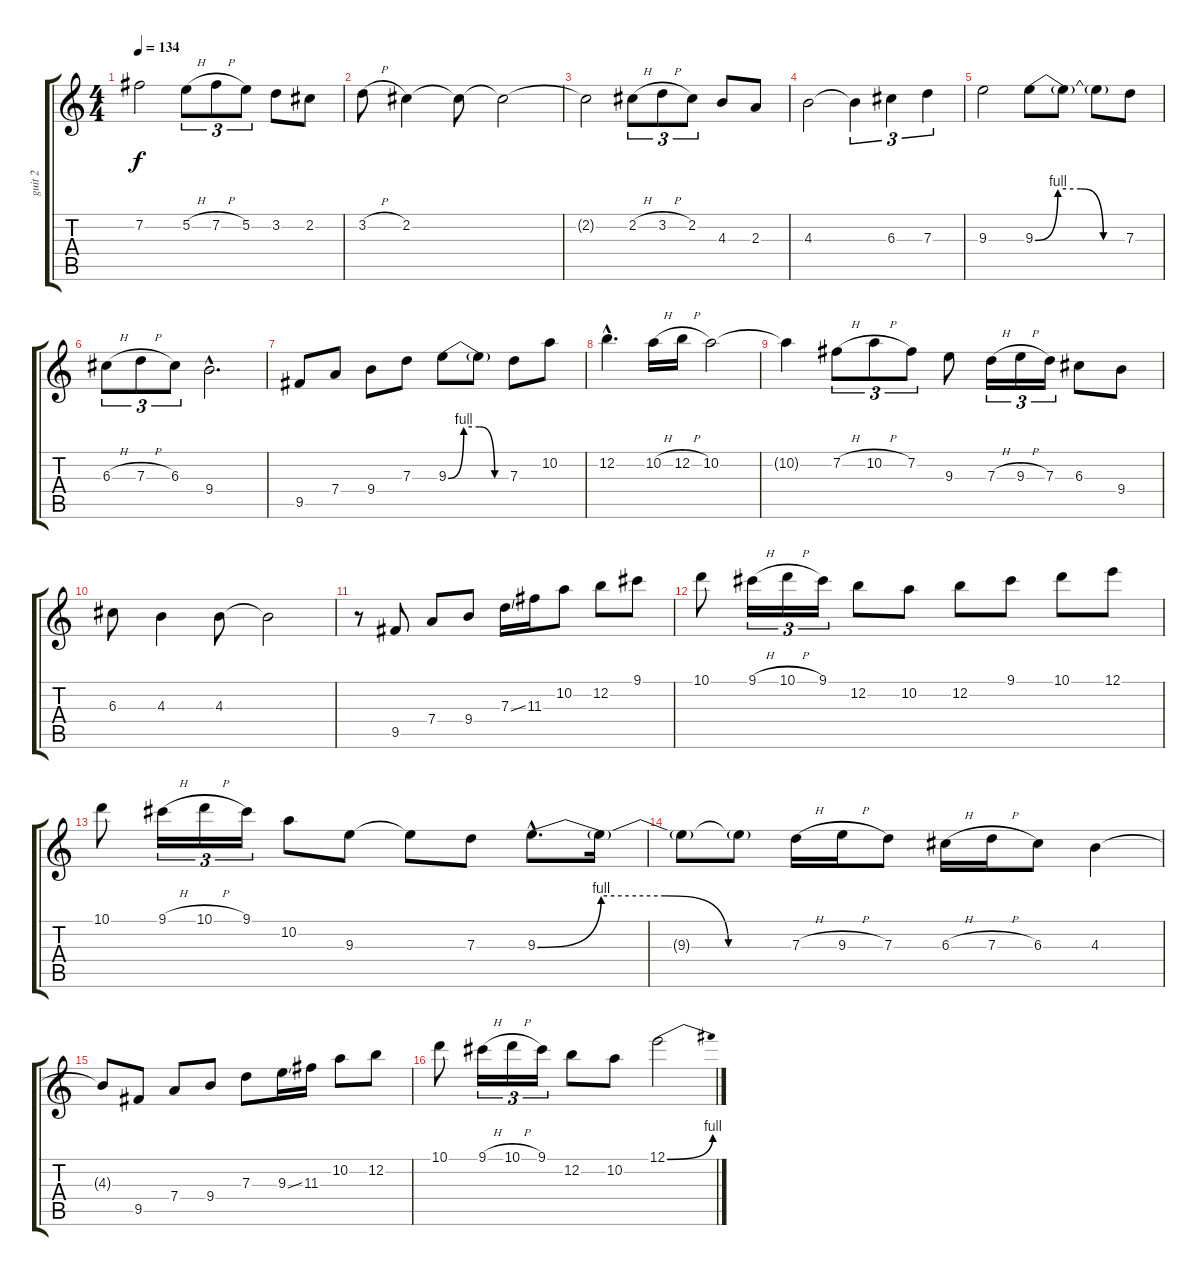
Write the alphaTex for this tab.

\track ("guit 2" "guit 2") {instrument distortionguitar}
\staff {score tabs}
\tuning (E4 B3 G3 D3 A2 E2) {hide}
\ts (4 4)
\tempo 134
\clef g2
\ks c
7.2{t}.2{dy f} 5.2{h}.8{tu (3 2)} 7.2{h}.8{tu (3 2)} 5.2.8{tu (3 2)} 3.2.8 2.2.8 |
3.2{h}.8 2.2.4 2.2{t}.8 2.2{t}.2 |
2.2{t}.2 2.2{h}.8{tu (3 2)} 3.2{h}.8{tu (3 2)} 2.2.8{tu (3 2)} 4.3.8 2.3.8 |
4.3.2 4.3{t}.4{tu (3 2)} 6.3.4{tu (3 2)} 7.3.4{tu (3 2)} |
9.3.2 9.3{be (custom 0 0 15 4 30 4 45 0 60 0)}.8 9.3{t}.8 9.3{t}.8 7.3.8 |
6.3{h}.8{tu (3 2)} 7.3{h}.8{tu (3 2)} 6.3.8{tu (3 2)} 9.4{hac}.2{d} |
9.5.8 7.4.8 9.4.8 7.3.8 9.3{be (custom 0 0 15 4 30 4 45 0 60 0)}.8 9.3{t}.8 7.3.8 10.2.8 |
12.2{hac}.4{d} 10.2{h}.16 12.2{h}.16 10.2.2 |
10.2{t}.4 7.2{h}.8{tu (3 2)} 10.2{h}.8{tu (3 2)} 7.2.8{tu (3 2)} 9.3.8 7.3{h}.16{tu (3 2)} 9.3{h}.16{tu (3 2)} 7.3.16{tu (3 2)} 6.3.8 9.4.8 |
6.3.8 4.3.4 4.3.8 4.3{t}.2 |
r.8 9.5.8 7.4.8 9.4.8 7.3{ss}.16 11.3.16 10.2.8 12.2.8 9.1.8 |
10.1.8 9.1{h}.16{tu (3 2)} 10.1{h}.16{tu (3 2)} 9.1.16{tu (3 2)} 12.2.8 10.2.8 12.2.8 9.1.8 10.1.8 12.1.8 |
10.1.8 9.1{h}.16{tu (3 2)} 10.1{h}.16{tu (3 2)} 9.1.16{tu (3 2)} 10.2.8 9.3.8 9.3{t}.8 7.3.8 9.3{be (custom 0 0 15 4 30 4 45 0 60 0) hac}.8{d} 9.3{t}.16 |
9.3{t}.8 9.3{t}.8 7.3{h}.16 9.3{h}.16 7.3.8 6.3{h}.16 7.3{h}.16 6.3.8 4.3.4 |
4.3{t}.8 9.5.8 7.4.8 9.4.8 7.3.8 9.3{ss}.16 11.3.16 10.2.8 12.2.8 |
10.1.8 9.1{h}.16{tu (3 2)} 10.1{h}.16{tu (3 2)} 9.1.16{tu (3 2)} 12.2.8 10.2.8 12.1{be (bend 0 0 60 4)}.2
